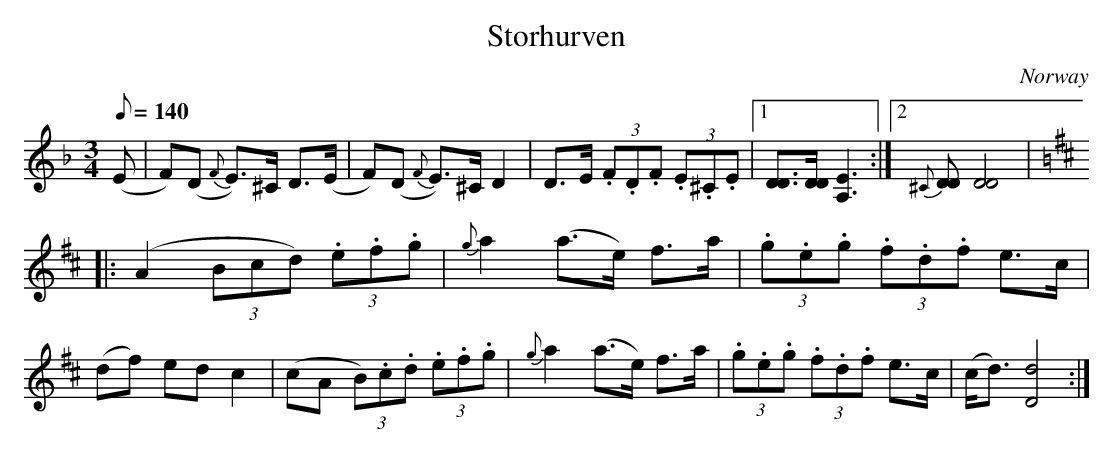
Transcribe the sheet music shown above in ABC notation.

X:1
T:Storhurven
L:1/8
M:3/4
O:Norway
Q:140
K:D min
(E|\
F)(D {F}E>)^C D>(E | F)(D {F}E>)^C D2 |\
D>E (3.F.D.F (3.E.^C.E \
|1[DD]>[DD] [A,3E3] :|2 {^C}[DD] [D4D4]|
K:D
|:(A2 (3Bcd) (3.e.f.g | {g}a2(a>e) f>a |\
(3.g.e.g (3.f.d.f e>c | (df) ed c2 |\
(cA (3B).c.d (3.e.f.g | {g}a2(a>e) f>a |\
(3.g.e.g (3.f.d.f e>c | (c<d) [D4d4]:|
